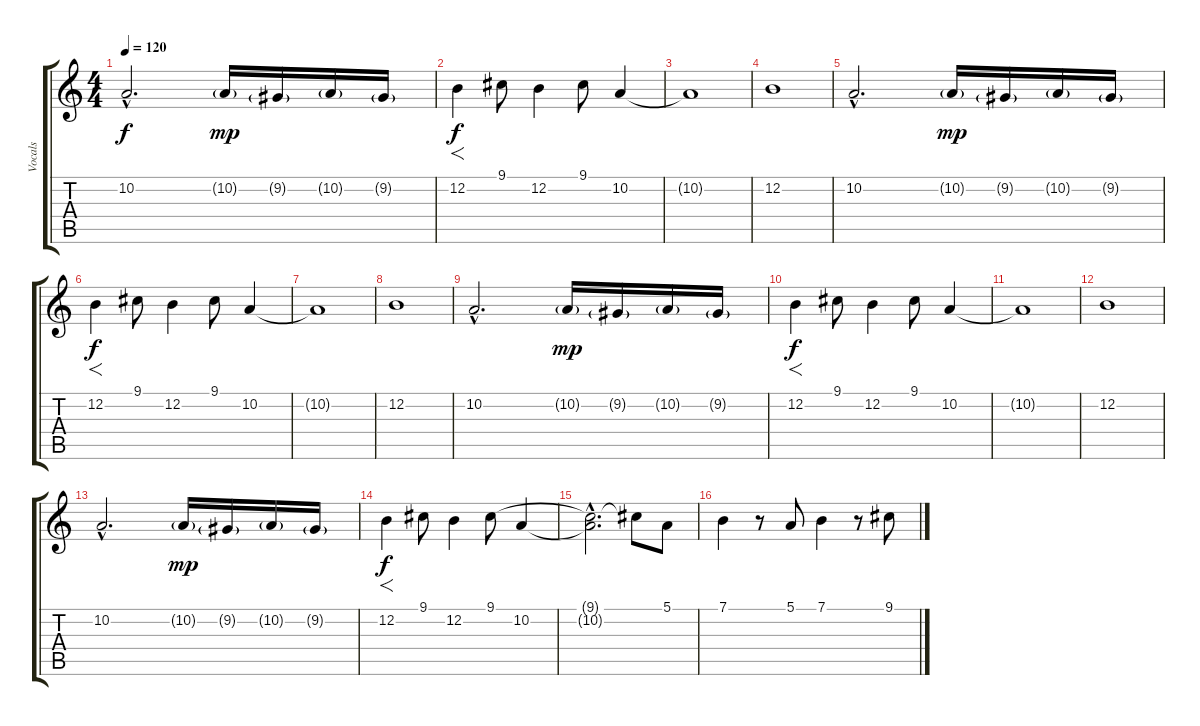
\track ("Vocals" "Vocals") {instrument clarinet}
\staff {score tabs}
\tuning (E4 B3 G3 D3 A2 E2) {hide}
\ts (4 4)
\tempo 120
\clef g2
\ks c
10.2{hac}.2{d dy f} 10.2{g}.16{dy mp} 9.2{g}.16 10.2{g}.16 9.2{g}.16 |
12.2.4{f dy f} 9.1.8 12.2.4 9.1.8 10.2.4 |
10.2{t}.1 |
12.2.1 |
10.2{hac}.2{d} 10.2{g}.16{dy mp} 9.2{g}.16 10.2{g}.16 9.2{g}.16 |
12.2.4{f dy f} 9.1.8 12.2.4 9.1.8 10.2.4 |
10.2{t}.1 |
12.2.1 |
10.2{hac}.2{d} 10.2{g}.16{dy mp} 9.2{g}.16 10.2{g}.16 9.2{g}.16 |
12.2.4{f dy f} 9.1.8 12.2.4 9.1.8 10.2.4 |
10.2{t}.1 |
12.2.1 |
10.2{hac}.2{d} 10.2{g}.16{dy mp} 9.2{g}.16 10.2{g}.16 9.2{g}.16 |
12.2.4{f dy f} 9.1.8 12.2.4 9.1.8 10.2.4 |
(9.1{hac t} 10.2{hac t}).2{d} 9.1{t}.8 5.1.8 |
7.1.4 r.8 5.1.8 7.1.4 r.8 9.1.8
